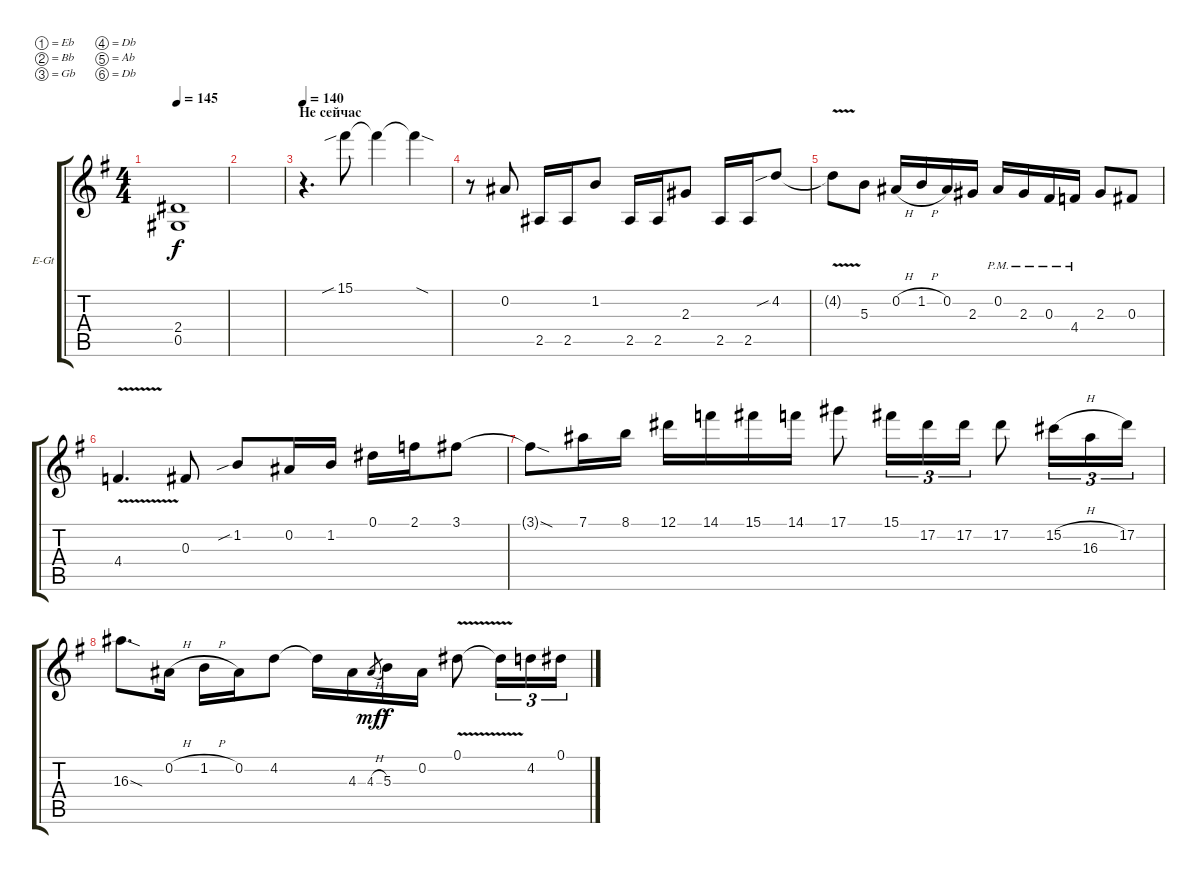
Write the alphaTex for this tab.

\bracketExtendMode groupsimilarinstruments
\firstSystemTrackNameOrientation horizontal
\otherSystemsTrackNameOrientation horizontal
\track ("Вячеслав Молчанов" "E-Gt") {instrument distortionguitar}
\staff {score tabs}
\tuning (Eb4 Bb3 Gb3 Db3 Ab2 Db2)
\ts (4 4)
\tempo 145
\clef g2
\ks eminor
(2.4 0.5).1{dy f} |
|
\section ("" "Не сейчас")
\tempo 140
r.4{d} 15.1{sib}.8 15.1{t}.4 15.1{sod t}.4 |
r.8 0.2.8 2.5.16 2.5.16 1.2.8 2.5.16 2.5.16 2.3.8 2.5.16 2.5.16 4.2{sib}.8 |
4.2{v t}.8 5.3.8 0.2{h}.16 1.2{h}.16 0.2.16 2.3.16 0.2{pm}.16 2.3{pm}.16 0.3{pm}.16 4.4{pm}.16 2.3.8 0.3.8 |
4.4{v}.4{d} 0.3.8 1.2{sib}.8 0.2.16 1.2.16 0.1.16 2.1.16 3.1.8 |
3.1{sod t}.8 7.1.16 8.1.16 12.1.16 14.1.16 15.1.16 14.1.16 17.1.8 15.1.16{tu (3 2)} 17.2.16{tu (3 2)} 17.2.16{tu (3 2)} 17.2.8 15.2{h}.16{tu (3 2)} 16.3.16{tu (3 2)} 17.2.16{tu (3 2)} |
16.3{sod}.8{d} 0.2{h}.16 1.2{h}.16 0.2.16 4.2.8 4.2{t}.16 4.3.16 4.3{h}.8{gr dy mf} 5.3.16{dy f} 0.2.16 0.1{v}.8 0.1{v t}.16{tu (3 2)} 4.2.16{tu (3 2)} 0.1{h}.16{tu (3 2)}
